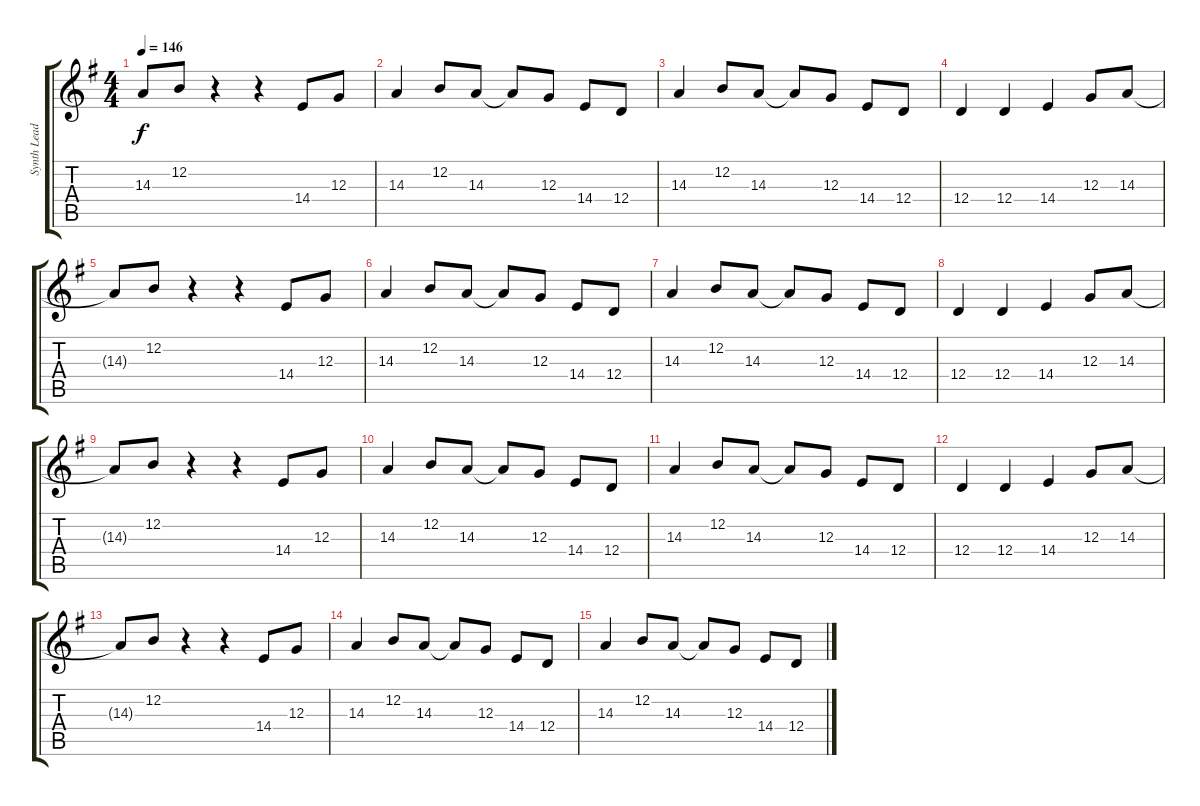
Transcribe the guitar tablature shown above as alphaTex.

\track ("Synth Lead" "Synth Lead") {instrument lead5charang}
\staff {score tabs}
\tuning (E4 B3 G3 D3 A2 E2) {hide}
\ts (4 4)
\tempo 146
\clef g2
\ks g
14.3{t}.8{dy f} 12.2.8 r.4 r.4 14.4.8 12.3.8 |
14.3.4 12.2.8 14.3.8 14.3{t}.8 12.3.8 14.4.8 12.4.8 |
14.3.4 12.2.8 14.3.8 14.3{t}.8 12.3.8 14.4.8 12.4.8 |
12.4.4 12.4.4 14.4.4 12.3.8 14.3.8 |
14.3{t}.8 12.2.8 r.4 r.4 14.4.8 12.3.8 |
14.3.4 12.2.8 14.3.8 14.3{t}.8 12.3.8 14.4.8 12.4.8 |
14.3.4 12.2.8 14.3.8 14.3{t}.8 12.3.8 14.4.8 12.4.8 |
12.4.4 12.4.4 14.4.4 12.3.8 14.3.8 |
14.3{t}.8 12.2.8 r.4 r.4 14.4.8 12.3.8 |
14.3.4 12.2.8 14.3.8 14.3{t}.8 12.3.8 14.4.8 12.4.8 |
14.3.4 12.2.8 14.3.8 14.3{t}.8 12.3.8 14.4.8 12.4.8 |
12.4.4 12.4.4 14.4.4 12.3.8 14.3.8 |
14.3{t}.8 12.2.8 r.4 r.4 14.4.8 12.3.8 |
14.3.4 12.2.8 14.3.8 14.3{t}.8 12.3.8 14.4.8 12.4.8 |
14.3.4 12.2.8 14.3.8 14.3{t}.8 12.3.8 14.4.8 12.4.8
